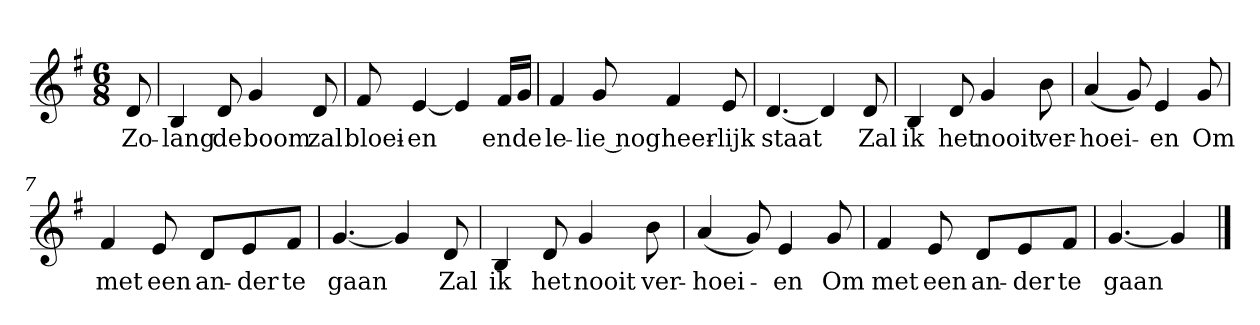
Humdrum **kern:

**kern	**text
*part1	*part1
*staff1	*staff1
*clefG2	*
*k[f#]	*
*G:	*
*M6/8	*
*MM120	*
=	=
8d	Zo-
=1	=1
4B	-lang
8d	de
4g	boom
8d	zal
=2	=2
8f#	bloei-
[4e	-en
4e]	.
16f#/LL	en
16g/JJ	de
=3	=3
4f#	le-
8g	-lie nog
4f#	heer-
8e	-lijk
=4	=4
[4.d	staat
4d]	.
8d	Zal
=5	=5
4B	ik
8d	het
4g	nooit
8b	ver-
=6	=6
(4a	-hoei-
8g)	.
4e	-en
8g	Om
=7	=7
4f#	met
8e	een
8d/L	an-
8e/	-der
8f#/J	te
=8	=8
[4.g	gaan
4g]	.
8d	Zal
=9	=9
4B	ik
8d	het
4g	nooit
8b	ver-
=10	=10
(4a	-hoei-
8g)	.
4e	-en
8g	Om
=11	=11
4f#	met
8e	een
8d/L	an-
8e/	-der
8f#/J	te
=12	=12
[4.g	gaan
4g]	.
==	==
*-	*-
